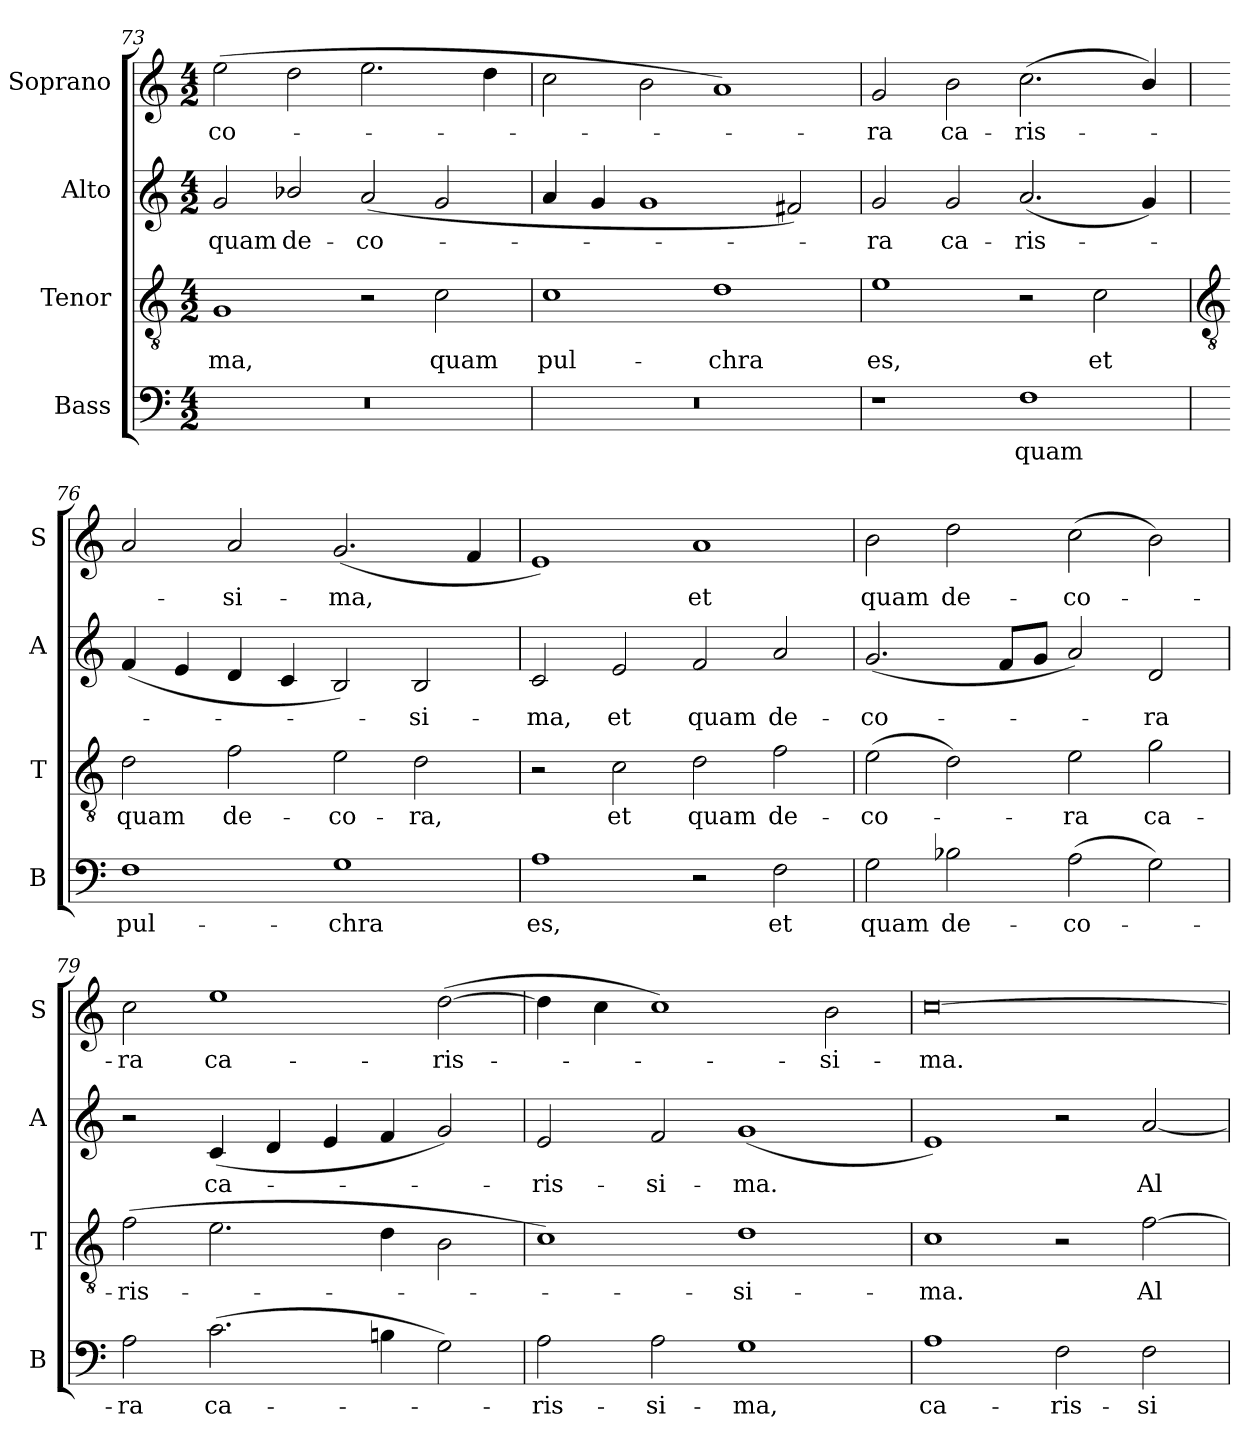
**kern	**text	**kern	**text	**kern	**text	**kern	**text
*part4	*part4	*part3	*part3	*part2	*part2	*part1	*part1
*staff4	*staff4	*staff3	*staff3	*staff2	*staff2	*staff1	*staff1
*I"Bass	*	*I"Tenor	*	*I"Alto	*	*I"Soprano	*
*I'B	*	*I'T	*	*I'A	*	*I'S	*
*clefF4	*	*clefGv2	*	*clefG2	*	*clefG2	*
*k[]	*	*k[]	*	*k[]	*	*k[]	*
*C:	*	*C:	*	*C:	*	*C:	*
*M4/2	*	*M4/2	*	*M4/2	*	*M4/2	*
=73	=73	=73	=73	=73	=73	=73	=73
!	!	!	!LO:LY:b	!	!LO:LY:b	!	!LO:LY:b
0r	.	1G	-ma,	2g	quam	(>2ee	-co-
!	!	!	!	!	!LO:LY:b	!	!
.	.	.	.	2b-X/	de-	2dd	.
!	!	!	!	!	!LO:LY:b	!	!
.	.	2r	.	(<2a	-co-	2.ee	.
!	!	!	!LO:LY:b	!	!	!	!
.	.	2c	quam	2g	.	.	.
.	.	.	.	.	.	4dd	.
=74	=74	=74	=74	=74	=74	=74	=74
!	!	!	!LO:LY:b	!	!	!	!
0r	.	1c	pul-	4a	.	2cc	.
.	.	.	.	4g	.	.	.
.	.	.	.	1g	.	2b	.
!	!	!	!LO:LY:b	!	!	!	!
.	.	1d	-chra	.	.	1a)	.
.	.	.	.	2f#X)	.	.	.
=75	=75	=75	=75	=75	=75	=75	=75
!	!	!	!LO:LY:b	!	!LO:LY:b	!	!LO:LY:b
1r	.	1e	es,	2g	ra	2g	ra
!	!	!	!	!	!LO:LY:b	!	!LO:LY:b
.	.	.	.	2g	ca-	2b	ca-
!	!LO:LY:b	!	!	!	!LO:LY:b	!	!LO:LY:b
1F	quam	2r	.	(<2.a	-ris-	(<2.cc	-ris-
!	!	!	!LO:LY:b	!	!	!	!
.	.	2c	et	.	.	.	.
.	.	.	.	4g)	.	4b/)	.
!!LO:LB:g=z
=76	=76	=76	=76	=76	=76	=76	=76
*	*	*clefGv2	*	*	*	*	*
!	!LO:LY:b	!	!LO:LY:b	!	!	!	!
1F	pul-	2d	quam	(<4f	.	2a	.
.	.	.	.	4e	.	.	.
!	!	!	!LO:LY:b	!	!	!	!LO:LY:b
.	.	2f	de-	4d	.	2a	si-
.	.	.	.	4c	.	.	.
!	!LO:LY:b	!	!LO:LY:b	!	!	!	!LO:LY:b
1G	-chra	2e	-co-	2B)	.	(<2.g	-ma,
!	!	!	!LO:LY:b	!	!LO:LY:b	!	!
.	.	2d	-ra,	2B	si-	.	.
.	.	.	.	.	.	4f	.
=77	=77	=77	=77	=77	=77	=77	=77
!	!LO:LY:b	!	!	!	!LO:LY:b	!	!
1A	es,	2r	.	2c	-ma,	1e)	.
!	!	!	!LO:LY:b	!	!LO:LY:b	!	!
.	.	2c	et	2e	et	.	.
!	!	!	!LO:LY:b	!	!LO:LY:b	!	!LO:LY:b
2r	.	2d	quam	2f	quam	1a	et
!	!LO:LY:b	!	!LO:LY:b	!	!LO:LY:b	!	!
2F	et	2f	de-	2a	de-	.	.
=78	=78	=78	=78	=78	=78	=78	=78
!	!LO:LY:b	!	!LO:LY:b	!	!LO:LY:b	!	!LO:LY:b
2G	quam	(>2e	-co-	(<2.g	-co-	2b	quam
!	!LO:LY:b	!	!	!	!	!	!LO:LY:b
2B-X	de-	2d)	.	.	.	2dd	de-
.	.	.	.	8fL	.	.	.
.	.	.	.	8gJ	.	.	.
!	!LO:LY:b	!	!LO:LY:b	!	!	!	!LO:LY:b
(>2A	-co-	2e	ra	2a)	.	(>2cc	-co-
!	!	!	!LO:LY:b	!	!LO:LY:b	!	!
2G)	.	2g	ca-	2d	ra	2b)	.
=79	=79	=79	=79	=79	=79	=79	=79
!	!LO:LY:b	!	!LO:LY:b	!	!	!	!LO:LY:b
2A	ra	(>2f	-ris-	2r	.	2cc	ra
!	!LO:LY:b	!	!	!	!LO:LY:b	!	!LO:LY:b
(>2.c	ca-	2.e	.	(<4c	ca-	1ee	ca-
.	.	.	.	4d	.	.	.
.	.	.	.	4e	.	.	.
4Bn	.	4d	.	4f	.	.	.
!	!	!	!	!	!	!	!LO:LY:b
2G)	.	2B	.	2g)	.	(>[2dd	-ris-
=80	=80	=80	=80	=80	=80	=80	=80
!	!LO:LY:b	!	!	!	!LO:LY:b	!	!
2A	ris-	1c)	.	2e	ris-	4dd]	.
.	.	.	.	.	.	4cc	.
!	!LO:LY:b	!	!	!	!LO:LY:b	!	!
2A	-si-	.	.	2f	-si-	1cc)	.
!	!LO:LY:b	!	!LO:LY:b	!	!LO:LY:b	!	!
1G	-ma,	1d	si-	(<1g	-ma.	.	.
!	!	!	!	!	!	!	!LO:LY:b
.	.	.	.	.	.	2b	si-
=81	=81	=81	=81	=81	=81	=81	=81
!	!LO:LY:b	!	!LO:LY:b	!	!	!	!LO:LY:b
1A	ca-	1c	-ma.	1e)	.	[0cc	-ma.
!	!LO:LY:b	!	!	!	!	!	!
2F	-ris-	2r	.	2r	.	.	.
!	!LO:LY:b	!	!LO:LY:b	!	!LO:LY:b	!	!
2F	-si-	[2f	Al-	[2a	Al-	.	.
=	=	=	=	=	=	=	=
*-	*-	*-	*-	*-	*-	*-	*-
